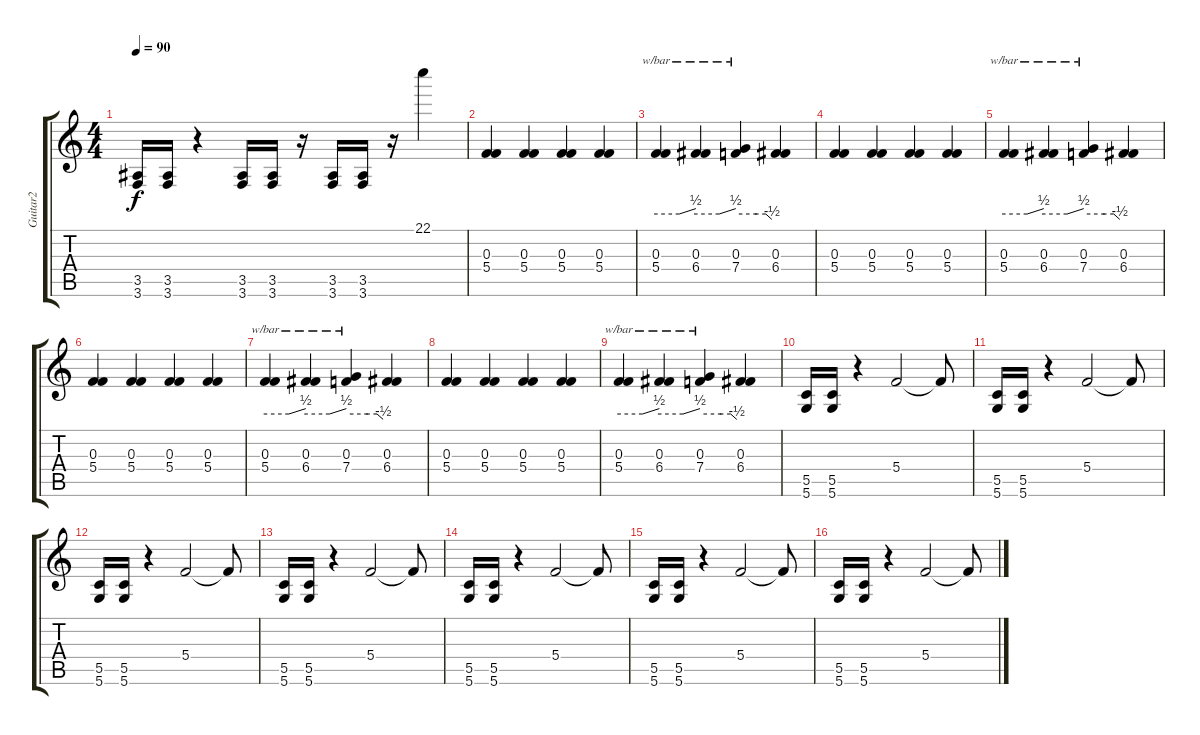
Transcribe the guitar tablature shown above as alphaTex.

\track ("Guitar2" "Guitar2") {instrument overdrivenguitar}
\staff {score tabs}
\tuning (D4 A3 F3 C3 G2 D2) {hide}
\ts (4 4)
\tempo 90
\clef g2
\ks c
(3.5 3.6).16{dy f} (3.5 3.6).16 r.4 (3.5 3.6).16 (3.5 3.6).16 r.16 (3.5 3.6).16 (3.5 3.6).16 r.16 22.1.4 |
(0.3 5.4).4 (0.3 5.4).4 (0.3 5.4).4 (0.3 5.4).4 |
(0.3 5.4).4{tbe (custom default 0 0 35 0 60 2)} (0.3 6.4).4{tbe (custom default 0 0 35 0 60 2)} (0.3 7.4).4{tbe (custom default 0 0 35 0 50 0 60 -2)} (0.3 6.4).4 |
(0.3 5.4).4 (0.3 5.4).4 (0.3 5.4).4 (0.3 5.4).4 |
(0.3 5.4).4{tbe (custom default 0 0 35 0 60 2)} (0.3 6.4).4{tbe (custom default 0 0 35 0 60 2)} (0.3 7.4).4{tbe (custom default 0 0 35 0 50 0 60 -2)} (0.3 6.4).4 |
(0.3 5.4).4 (0.3 5.4).4 (0.3 5.4).4 (0.3 5.4).4 |
(0.3 5.4).4{tbe (custom default 0 0 35 0 60 2)} (0.3 6.4).4{tbe (custom default 0 0 35 0 60 2)} (0.3 7.4).4{tbe (custom default 0 0 35 0 50 0 60 -2)} (0.3 6.4).4 |
(0.3 5.4).4 (0.3 5.4).4 (0.3 5.4).4 (0.3 5.4).4 |
(0.3 5.4).4{tbe (custom default 0 0 35 0 60 2)} (0.3 6.4).4{tbe (custom default 0 0 35 0 60 2)} (0.3 7.4).4{tbe (custom default 0 0 35 0 50 0 60 -2)} (0.3 6.4).4 |
(5.5 5.6).16 (5.5 5.6).16 r.4 5.4.2 5.4{t}.8 |
(5.5 5.6).16 (5.5 5.6).16 r.4 5.4.2 5.4{t}.8 |
(5.5 5.6).16 (5.5 5.6).16 r.4 5.4.2 5.4{t}.8 |
(5.5 5.6).16 (5.5 5.6).16 r.4 5.4.2 5.4{t}.8 |
(5.5 5.6).16 (5.5 5.6).16 r.4 5.4.2 5.4{t}.8 |
(5.5 5.6).16 (5.5 5.6).16 r.4 5.4.2 5.4{t}.8 |
(5.5 5.6).16 (5.5 5.6).16 r.4 5.4.2 5.4{t}.8
